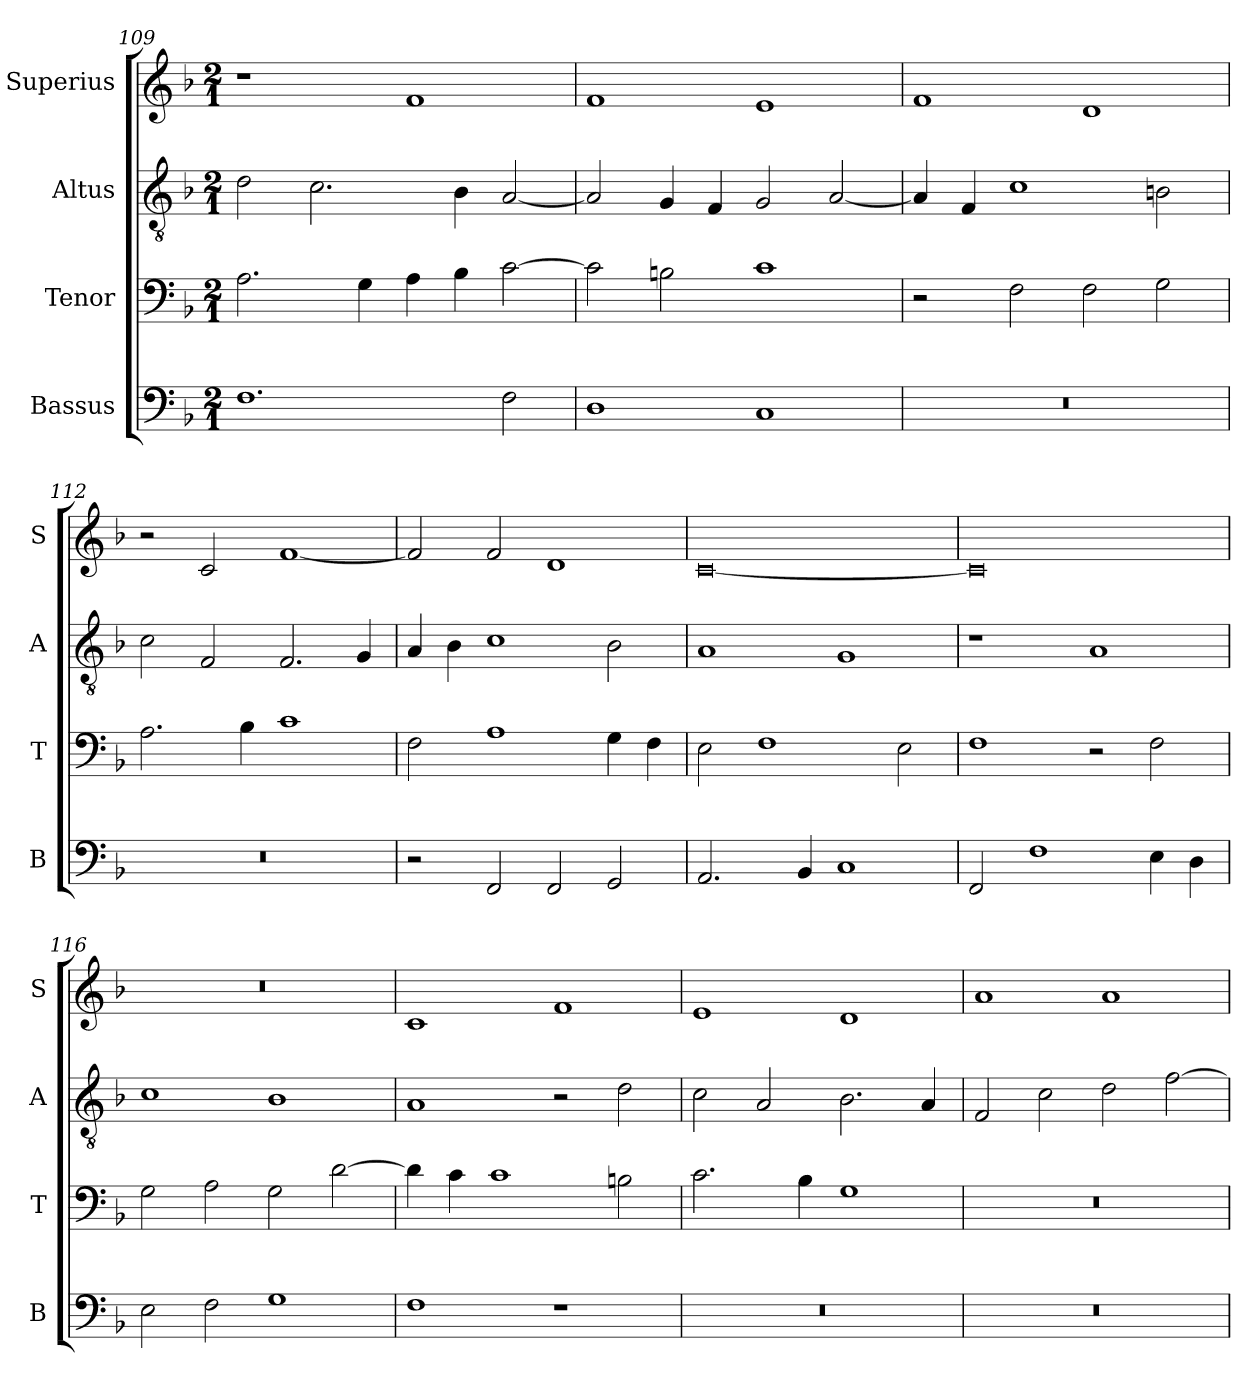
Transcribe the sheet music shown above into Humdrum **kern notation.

**kern	**kern	**kern	**kern
*part4	*part3	*part2	*part1
*staff4	*staff3	*staff2	*staff1
*I"Bassus	*I"Tenor	*I"Altus	*I"Superius
*I'B	*I'T	*I'A	*I'S
*clefF4	*clefF4	*clefGv2	*clefG2
*k[b-]	*k[b-]	*k[b-]	*k[b-]
*F:	*F:	*F:	*F:
*M2/1	*M2/1	*M2/1	*M2/1
=109	=109	=109	=109
1.F	2.A	2d	1r
.	.	2.c	.
.	4G	.	.
.	4A	.	1f
.	4B-	4B-	.
2F	[2c	[2A	.
=110	=110	=110	=110
1D	2c]	2A]	1f
.	2Bn	4G	.
.	.	4F	.
1C	1c	2G	1e
.	.	[2A	.
=111	=111	=111	=111
0r	2r	4A]	1f
.	.	4F	.
.	2F	1c	.
.	2F	.	1d
.	2G	2Bn	.
=112	=112	=112	=112
0r	2.A	2c	2r
.	.	2F	2c
.	4B-	.	.
.	1c	2.F	[1f
.	.	4G	.
=113	=113	=113	=113
2r	2F	4A	2f]
.	.	4B-	.
2FF	1A	1c	2f
2FF	.	.	1d
2GG	4G	2B-	.
.	4F	.	.
=114	=114	=114	=114
2.AA	2E	1A	[0c
.	1F	.	.
4BB-	.	.	.
1C	.	1G	.
.	2E	.	.
=115	=115	=115	=115
2FF	1F	1r	0c]
1F	.	.	.
.	2r	1A	.
4E	2F	.	.
4D	.	.	.
=116	=116	=116	=116
2E	2G	1c	0r
2F	2A	.	.
1G	2G	1B-	.
.	[2d	.	.
=117	=117	=117	=117
1F	4d]	1A	1c
.	4c	.	.
.	1c	.	.
1r	.	2r	1f
.	2Bn	2d	.
=118	=118	=118	=118
0r	2.c	2c	1e
.	.	2A	.
.	4B-	.	.
.	1G	2.B-	1d
.	.	4A	.
=119	=119	=119	=119
0r	0r	2F	1a
.	.	2c	.
.	.	2d	1a
.	.	[2f	.
=	=	=	=
*-	*-	*-	*-
